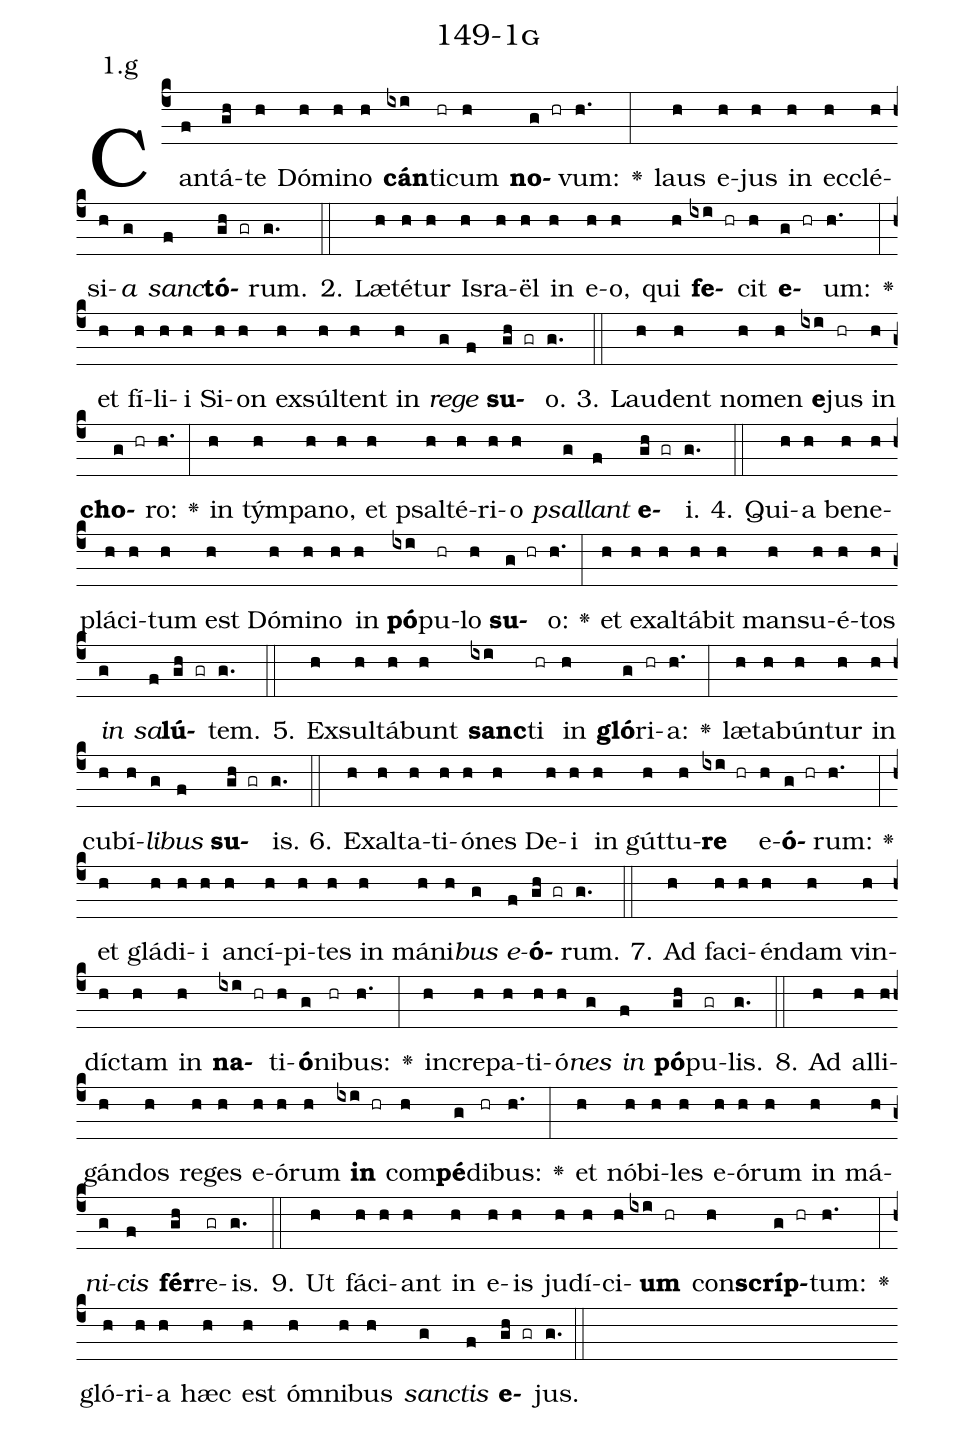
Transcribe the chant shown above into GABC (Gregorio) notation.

name: 149-1g;
annotation: 1.g;
%%
(c4)Can(f)tá(gh)te(h) Dó(h)mi(h)no(h) <b>cán</b>(ixi)ti(hr)cum(h) <b>no</b>(g hr)vum:(h.) <v>\greheightstar</v>(:) laus(h) e(h)jus(h) in(h) ec(h)clé(h)si(h)<i>a</i>(g) <i>sanc</i>(f)<b>tó</b>(gh gr)rum.(g.) (::)
2. Læ(h)té(h)tur(h) Is(h)ra(h)ël(h) in(h) e(h)o,(h) qui(h) <b>fe</b>(ixi hr)cit(h) <b>e</b>(g hr)um:(h.) <v>\greheightstar</v>(:) et(h) fí(h)li(h)i(h) Si(h)on(h) ex(h)súl(h)tent(h) in(h) <i>re</i>(g)<i>ge</i>(f) <b>su</b>(gh gr)o.(g.) (::)
3. Lau(h)dent(h) no(h)men(h) <b>e</b>(ixi)jus(hr) in(h) <b>cho</b>(g hr)ro:(h.) <v>\greheightstar</v>(:) in(h) tým(h)pa(h)no,(h) et(h) psal(h)té(h)ri(h)o(h) <i>psal</i>(g)<i>lant</i>(f) <b>e</b>(gh gr)i.(g.) (::)
4. Qui(h)a(h) be(h)ne(h)plá(h)ci(h)tum(h) est(h) Dó(h)mi(h)no(h) in(h) <b>pó</b>(ixi)pu(hr)lo(h) <b>su</b>(g hr)o:(h.) <v>\greheightstar</v>(:) et(h) ex(h)al(h)tá(h)bit(h) man(h)su(h)é(h)tos(h) <i>in</i>(g) <i>sa</i>(f)<b>lú</b>(gh gr)tem.(g.) (::)
5. Ex(h)sul(h)tá(h)bunt(h) <b>sanc</b>(ixi)ti(hr) in(h) <b>gló</b>(g)ri(hr)a:(h.) <v>\greheightstar</v>(:) læ(h)ta(h)bún(h)tur(h) in(h) cu(h)bí(h)<i>li</i>(g)<i>bus</i>(f) <b>su</b>(gh gr)is.(g.) (::)
6. Ex(h)al(h)ta(h)ti(h)ó(h)nes(h) De(h)i(h) in(h) gút(h)tu(h)<b>re</b>(ixi hr) e(h)<b>ó</b>(g hr)rum:(h.) <v>\greheightstar</v>(:) et(h) glá(h)di(h)i(h) an(h)cí(h)pi(h)tes(h) in(h) má(h)ni(h)<i>bus</i>(g) <i>e</i>(f)<b>ó</b>(gh gr)rum.(g.) (::)
7. Ad(h) fa(h)ci(h)én(h)dam(h) vin(h)díc(h)tam(h) in(h) <b>na</b>(ixi hr)ti(h)<b>ó</b>(g)ni(hr)bus:(h.) <v>\greheightstar</v>(:) in(h)cre(h)pa(h)ti(h)ó(h)<i>nes</i>(g) <i>in</i>(f) <b>pó</b>(gh)pu(gr)lis.(g.) (::)
8. Ad(h) al(h)li(h)gán(h)dos(h) re(h)ges(h) e(h)ó(h)rum(h) <b>in</b>(ixi hr) com(h)<b>pé</b>(g)di(hr)bus:(h.) <v>\greheightstar</v>(:) et(h) nó(h)bi(h)les(h) e(h)ó(h)rum(h) in(h) má(h)<i>ni</i>(g)<i>cis</i>(f) <b>fér</b>(gh)re(gr)is.(g.) (::)
9. Ut(h) fá(h)ci(h)ant(h) in(h) e(h)is(h) ju(h)dí(h)ci(h)<b>um</b>(ixi hr) con(h)<b>scríp</b>(g hr)tum:(h.) <v>\greheightstar</v>(:) gló(h)ri(h)a(h) hæc(h) est(h) óm(h)ni(h)bus(h) <i>sanc</i>(g)<i>tis</i>(f) <b>e</b>(gh gr)jus.(g.) (::)
